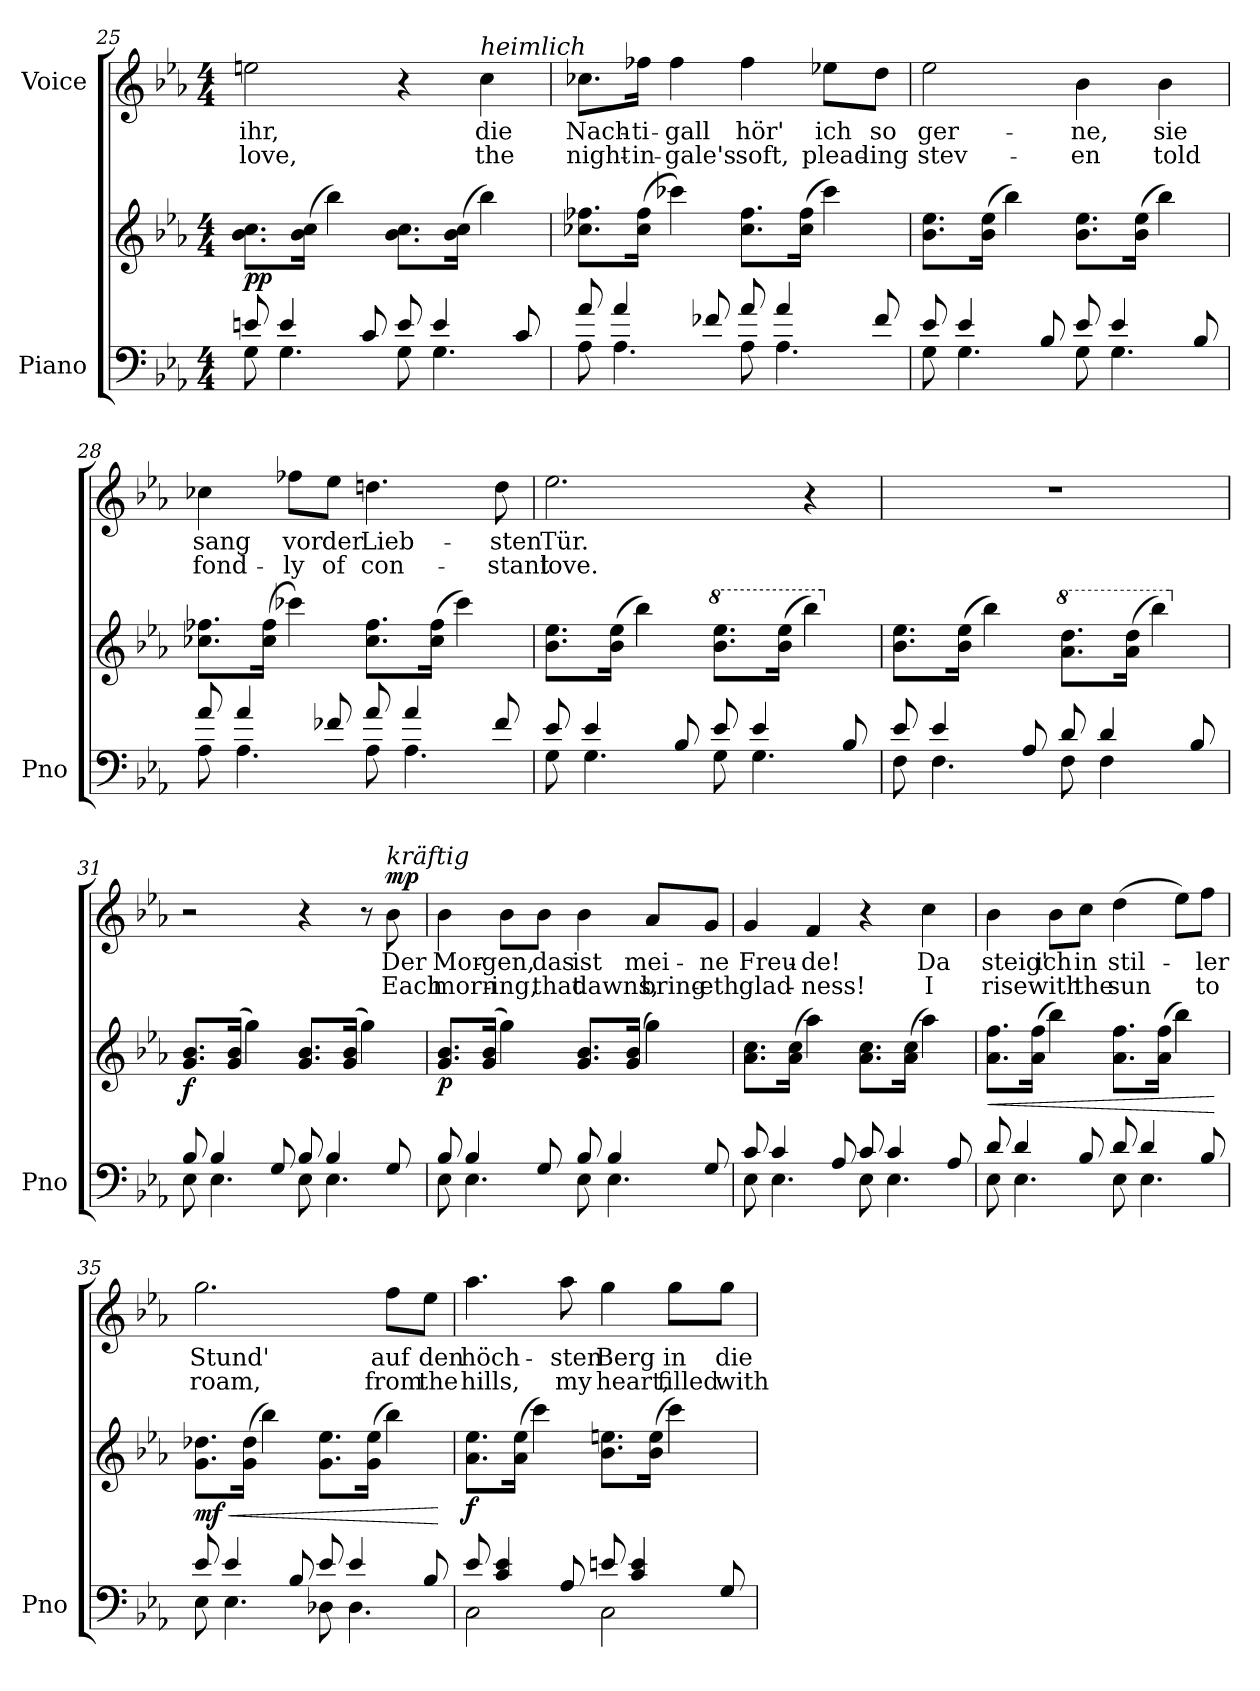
**kern	**kern	**dynam	**kern	**text	**text	**dynam
*part2	*part2	*part2	*part1	*part1	*part1	*part1
*staff3	*staff2	*staff2/3	*staff1	*staff1	*staff1	*staff1
*I"Piano	*	*	*I"Voice	*	*	*
*I'Pno	*	*	*	*	*	*
!!LO:LB:g=z
*clefF4	*clefG2	*	*clefG2	*	*	*
*k[b-e-a-]	*k[b-e-a-]	*	*k[b-e-a-]	*	*	*
*M4/4	*M4/4	*	*M4/4	*	*	*
=25	=25	=25	=25	=25	=25	=25
*^	*	*	*	*	*	*
!	!	!	!LO:DY:b	!	!LO:LY:b	!LO:LY:b	!
8en/	8G\	8.b-\ 8.cc\L	pp	2een\	ihr,	love,	.
4e/	4.G\	.	.	.	.	.	.
.	.	(16b-\ 16cc\Jk	.	.	.	.	.
.	.	4bb-\)	.	.	.	.	.
8c/	.	.	.	.	.	.	.
8e/	8G\	8.b-\ 8.cc\L	.	4r	.	.	.
4e/	4.G\	.	.	.	.	.	.
.	.	(16b-\ 16cc\Jk	.	.	.	.	.
!	!	!	!	!LO:TX:a:i:t=heimlich	!	!	!
!	!	!	!	!	!LO:LY:b	!LO:LY:b	!
.	.	4bb-\)	.	4cc\	die	the	.
8c/	.	.	.	.	.	.	.
=26	=26	=26	=26	=26	=26	=26	=26
!	!	!	!	!	!LO:LY:b	!LO:LY:b	!
8a-/	8A-\	8.cc-X\ 8.ff-X\L	.	8.cc-X\L	Nach-	night-	.
4a-/	4.A-\	.	.	.	.	.	.
!	!	!	!	!	!LO:LY:b	!LO:LY:b	!
.	.	(16cc-\ 16ff-\Jk	.	16ff-X\Jk	-ti-	-in-	.
!	!	!	!	!	!LO:LY:b	!LO:LY:b	!
.	.	4ccc-X\)	.	4ff-\	-gall	-gale's	.
8f-X/	.	.	.	.	.	.	.
!	!	!	!	!	!LO:LY:b	!LO:LY:b	!
8a-/	8A-\	8.cc-\ 8.ff-\L	.	4ff-\	hör'	soft,	.
4a-/	4.A-\	.	.	.	.	.	.
.	.	(16cc-\ 16ff-\Jk	.	.	.	.	.
!	!	!	!	!	!LO:LY:b	!LO:LY:b	!
.	.	4ccc-\)	.	8ee-X\L	ich	plead-	.
!	!	!	!	!	!LO:LY:b	!LO:LY:b	!
8f-/	.	.	.	8dd\J	so	-ing	.
=27	=27	=27	=27	=27	=27	=27	=27
!	!	!	!	!	!LO:LY:b	!LO:LY:b	!
8e-/	8G\	8.b-\ 8.ee-\L	.	2ee-\	ger-	stev-	.
4e-/	4.G\	.	.	.	.	.	.
.	.	(16b-\ 16ee-\Jk	.	.	.	.	.
.	.	4bb-\)	.	.	.	.	.
8B-/	.	.	.	.	.	.	.
!	!	!	!	!	!LO:LY:b	!LO:LY:b	!
8e-/	8G\	8.b-\ 8.ee-\L	.	4b-\	-ne,	-en	.
4e-/	4.G\	.	.	.	.	.	.
.	.	(16b-\ 16ee-\Jk	.	.	.	.	.
!	!	!	!	!	!LO:LY:b	!LO:LY:b	!
.	.	4bb-\)	.	4b-\	sie	told	.
8B-/	.	.	.	.	.	.	.
!!LO:LB:g=z
=28	=28	=28	=28	=28	=28	=28	=28
!	!	!	!	!	!LO:LY:b	!LO:LY:b	!
8a-/	8A-\	8.cc-X\ 8.ff-X\L	.	4cc-X\	sang	fond-	.
4a-/	4.A-\	.	.	.	.	.	.
.	.	(16cc-\ 16ff-\Jk	.	.	.	.	.
!	!	!	!	!	!LO:LY:b	!LO:LY:b	!
.	.	4ccc-X\)	.	8ff-X\L	vor	-ly	.
!	!	!	!	!	!LO:LY:b	!LO:LY:b	!
8f-X/	.	.	.	8ee-\J	der	of	.
!	!	!	!	!	!LO:LY:b	!LO:LY:b	!
8a-/	8A-\	8.cc-\ 8.ff-\L	.	4.ddn\	Lieb-	con-	.
4a-/	4.A-\	.	.	.	.	.	.
.	.	(16cc-\ 16ff-\Jk	.	.	.	.	.
.	.	4ccc-\)	.	.	.	.	.
!	!	!	!	!	!LO:LY:b	!LO:LY:b	!
8f-/	.	.	.	8dd\	-sten	-stant	.
=29	=29	=29	=29	=29	=29	=29	=29
!	!	!	!	!	!LO:LY:b	!LO:LY:b	!
8e-/	8G\	8.b-\ 8.ee-\L	.	2.ee-\	Tür.	love.	.
4e-/	4.G\	.	.	.	.	.	.
.	.	(16b-\ 16ee-\Jk	.	.	.	.	.
.	.	4bb-\)	.	.	.	.	.
8B-/	.	.	.	.	.	.	.
*	*	*8va	*	*	*	*	*
8e-/	8G\	8.bb-\ 8.eee-\L	.	.	.	.	.
4e-/	4.G\	.	.	.	.	.	.
.	.	(16bb-\ 16eee-\Jk	.	.	.	.	.
.	.	4bbb-\)	.	4r	.	.	.
8B-/	.	.	.	.	.	.	.
=30	=30	=30	=30	=30	=30	=30	=30
*	*	*X8va	*	*	*	*	*
8e-/	8F\	8.b-\ 8.ee-\L	.	1r	.	.	.
4e-/	4.F\	.	.	.	.	.	.
.	.	(16b-\ 16ee-\Jk	.	.	.	.	.
.	.	4bb-\)	.	.	.	.	.
8A-/	.	.	.	.	.	.	.
*	*	*8va	*	*	*	*	*
8d/	8F\	8.aa-\ 8.ddd\L	.	.	.	.	.
4d/	4F\	.	.	.	.	.	.
.	.	(16aa-\ 16ddd\Jk	.	.	.	.	.
.	.	4bbb-\)	.	.	.	.	.
8B-/	8ryy	.	.	.	.	.	.
!!LO:LB:g=z
=31	=31	=31	=31	=31	=31	=31	=31
*	*	*X8va	*	*	*	*	*
!	!	!	!LO:DY:b	!	!	!	!
8B-/	8E-\	8.g/ 8.b-/L	f	2r	.	.	.
4B-/	4.E-\	.	.	.	.	.	.
.	.	(16g/ 16b-/Jk	.	.	.	.	.
.	.	4gg\)	.	.	.	.	.
8G/	.	.	.	.	.	.	.
8B-/	8E-\	8.g/ 8.b-/L	.	4r	.	.	.
4B-/	4.E-\	.	.	.	.	.	.
.	.	(16g/ 16b-/Jk	.	.	.	.	.
.	.	4gg\)	.	8r	.	.	.
!	!	!	!	!LO:TX:a:i:t=kräftig	!	!	!
!	!	!	!	!	!LO:LY:b	!LO:LY:b	!LO:DY:a
8G/	.	.	.	8b-\	Der	Each	mp
=32	=32	=32	=32	=32	=32	=32	=32
!	!	!	!LO:DY:b	!	!LO:LY:b	!LO:LY:b	!
8B-/	8E-\	8.g/ 8.b-/L	p	4b-\	Mor-	morn-	.
4B-/	4.E-\	.	.	.	.	.	.
.	.	(16g/ 16b-/Jk	.	.	.	.	.
!	!	!	!	!	!LO:LY:b	!LO:LY:b	!
.	.	4gg\)	.	8b-\L	-gen,	-ing,	.
!	!	!	!	!	!LO:LY:b	!LO:LY:b	!
8G/	.	.	.	8b-\J	das	that	.
!	!	!	!	!	!LO:LY:b	!LO:LY:b	!
8B-/	8E-\	8.g/ 8.b-/L	.	4b-\	ist	dawns,	.
4B-/	4.E-\	.	.	.	.	.	.
.	.	(16g/ 16b-/Jk	.	.	.	.	.
!	!	!	!	!	!LO:LY:b	!LO:LY:b	!
.	.	4gg\)	.	8a-/L	mei-	bring-	.
!	!	!	!	!	!LO:LY:b	!LO:LY:b	!
8G/	.	.	.	8g/J	-ne	-eth	.
=33	=33	=33	=33	=33	=33	=33	=33
!	!	!	!	!	!LO:LY:b	!LO:LY:b	!
8c/	8E-\	8.a-\ 8.cc\L	.	4g/	Freu-	glad-	.
4c/	4.E-\	.	.	.	.	.	.
.	.	(16a-\ 16cc\Jk	.	.	.	.	.
!	!	!	!	!	!LO:LY:b	!LO:LY:b	!
.	.	4aa-\)	.	4f/	-de!	-ness!	.
8A-/	.	.	.	.	.	.	.
8c/	8E-\	8.a-\ 8.cc\L	.	4r	.	.	.
4c/	4.E-\	.	.	.	.	.	.
.	.	(16a-\ 16cc\Jk	.	.	.	.	.
!	!	!	!	!	!LO:LY:b	!LO:LY:b	!
.	.	4aa-\)	.	4cc\	Da	I	.
8A-/	.	.	.	.	.	.	.
!!LO:PB:g=z
=34	=34	=34	=34	=34	=34	=34	=34
!	!	!	!LO:HP:b	!	!LO:LY:b	!LO:LY:b	!
8d/	8E-\	8.a-\ 8.ff\L	<	4b-\	steig'	rise	.
4d/	4.E-\	.	.	.	.	.	.
.	.	(16a-\ 16ff\Jk	.	.	.	.	.
!	!	!	!	!	!LO:LY:b	!LO:LY:b	!
.	.	4bb-\)	.	8b-\L	ich	with	.
!	!	!	!	!	!LO:LY:b	!LO:LY:b	!
8B-/	.	.	.	8cc\J	in	the	.
!	!	!	!	!	!LO:LY:b	!LO:LY:b	!
8d/	8E-\	8.a-\ 8.ff\L	.	(4dd\	stil-	sun	.
4d/	4.E-\	.	.	.	.	.	.
.	.	(16a-\ 16ff\Jk	.	.	.	.	.
.	.	4bb-\)	.	8ee-\L)	.	.	.
!	!	!	!	!	!LO:LY:b	!LO:LY:b	!
8B-/	.	.	.	8ff\J	-ler	to	.
*v	*v	*	*	*	*	*	*
.	.	[	.	.	.	.
=35	=35	=35	=35	=35	=35	=35
*^	*	*	*	*	*	*
!	!	!	!LO:HP:b	!	!LO:LY:b	!LO:LY:b	!
!	!	!	!LO:DY:n=1:b	!	!	!	!
8e-/	8E-\	8.g\ 8.dd-X\L	< mf	2.gg\	Stund'	roam,	.
4e-/	4.E-\	.	.	.	.	.	.
.	.	(16g\ 16dd-\Jk	.	.	.	.	.
.	.	4bb-\)	.	.	.	.	.
8B-/	.	.	.	.	.	.	.
8e-/	8D-X\	8.g\ 8.ee-\L	.	.	.	.	.
4e-/	4.D-\	.	.	.	.	.	.
.	.	(16g\ 16ee-\Jk	.	.	.	.	.
!	!	!	!	!	!LO:LY:b	!LO:LY:b	!
.	.	4bb-\)	.	8ff\L	auf	from	.
!	!	!	!	!	!LO:LY:b	!LO:LY:b	!
8B-/	.	.	.	8ee-\J	den	the	.
*v	*v	*	*	*	*	*	*
.	.	[	.	.	.	.
=36	=36	=36	=36	=36	=36	=36
*^	*	*	*	*	*	*
!	!	!	!LO:DY:b	!	!LO:LY:b	!LO:LY:b	!
8e-/	2C\	8.a-\ 8.ee-\L	f	4.aa-\	höch-	hills,	.
4c/ 4e-/	.	.	.	.	.	.	.
.	.	(16a-\ 16ee-\Jk	.	.	.	.	.
.	.	4ccc\)	.	.	.	.	.
!	!	!	!	!	!LO:LY:b	!LO:LY:b	!
8A-/	.	.	.	8aa-\	-sten	my	.
!	!	!	!	!	!LO:LY:b	!LO:LY:b	!
8en/	2C\	8.b-\ 8.een\L	.	4gg\	Berg	heart,	.
4c/ 4e/	.	.	.	.	.	.	.
.	.	(16b-\ 16ee\Jk	.	.	.	.	.
!	!	!	!	!	!LO:LY:b	!LO:LY:b	!
.	.	4ccc\)	.	8gg\L	in	filled	.
!	!	!	!	!	!LO:LY:b	!LO:LY:b	!
8G/	.	.	.	8gg\J	die	with	.
*v	*v	*	*	*	*	*	*
=	=	=	=	=	=	=
*-	*-	*-	*-	*-	*-	*-
